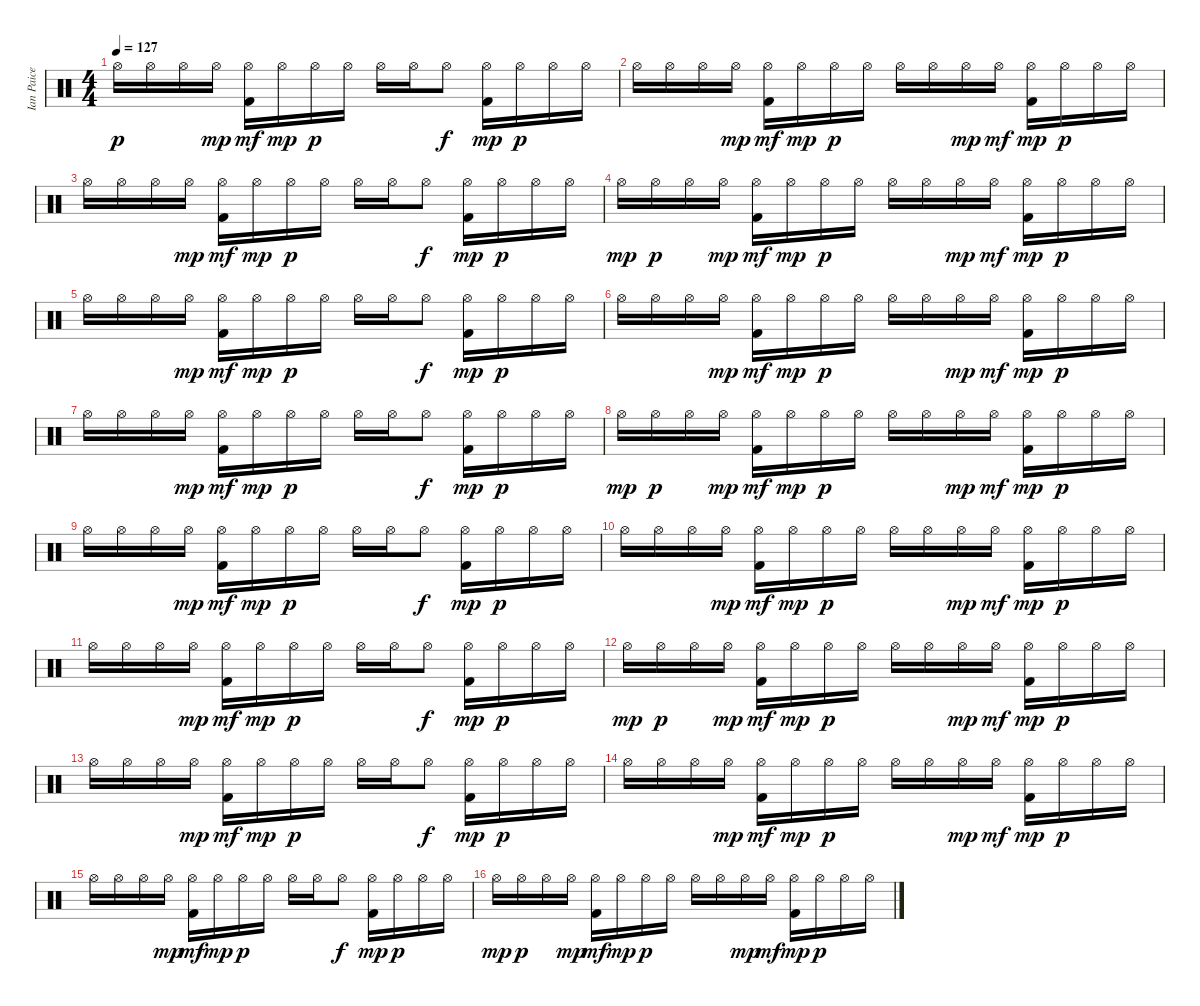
\track ("Ian Paice" "Ian Paice") {instrument percussion}
\staff {score}
\articulation defaults
\ts (4 4)
\tempo 127
\clef neutral
\ks c "Hi-Hat (open)".16{dy p} "Hi-Hat (open)".16 "Hi-Hat (open)".16 "Hi-Hat (open)".16{dy mp}
("Hi-Hat (open)" "Kick (hit) 2").16{dy mf} "Hi-Hat (open)".16{dy mp} "Hi-Hat (open)".16{dy p} "Hi-Hat (open)".16 "Hi-Hat (open)".16 "Hi-Hat (open)".16 "Hi-Hat (open)".8{dy f} ("Hi-Hat (open)" "Kick (hit) 2").16{dy mp} "Hi-Hat (open)".16{dy p} "Hi-Hat (open)".16 "Hi-Hat (open)".16 |
"Hi-Hat (open)".16 "Hi-Hat (open)".16 "Hi-Hat (open)".16 "Hi-Hat (open)".16{dy mp} ("Hi-Hat (open)" "Kick (hit) 2").16{dy mf} "Hi-Hat (open)".16{dy mp} "Hi-Hat (open)".16{dy p} "Hi-Hat (open)".16 "Hi-Hat (open)".16 "Hi-Hat (open)".16 "Hi-Hat (open)".16{dy mp} "Hi-Hat (open)".16{dy mf} ("Hi-Hat (open)" "Kick (hit) 2").16{dy mp} "Hi-Hat (open)".16{dy p} "Hi-Hat (open)".16 "Hi-Hat (open)".16 |
"Hi-Hat (open)".16 "Hi-Hat (open)".16 "Hi-Hat (open)".16 "Hi-Hat (open)".16{dy mp} ("Hi-Hat (open)" "Kick (hit) 2").16{dy mf} "Hi-Hat (open)".16{dy mp} "Hi-Hat (open)".16{dy p} "Hi-Hat (open)".16 "Hi-Hat (open)".16 "Hi-Hat (open)".16 "Hi-Hat (open)".8{dy f} ("Hi-Hat (open)" "Kick (hit) 2").16{dy mp} "Hi-Hat (open)".16{dy p} "Hi-Hat (open)".16 "Hi-Hat (open)".16 |
"Hi-Hat (open)".16{dy mp} "Hi-Hat (open)".16{dy p} "Hi-Hat (open)".16 "Hi-Hat (open)".16{dy mp} ("Hi-Hat (open)" "Kick (hit) 2").16{dy mf} "Hi-Hat (open)".16{dy mp} "Hi-Hat (open)".16{dy p} "Hi-Hat (open)".16 "Hi-Hat (open)".16 "Hi-Hat (open)".16 "Hi-Hat (open)".16{dy mp} "Hi-Hat (open)".16{dy mf} ("Hi-Hat (open)" "Kick (hit) 2").16{dy mp} "Hi-Hat (open)".16{dy p} "Hi-Hat (open)".16 "Hi-Hat (open)".16 |
"Hi-Hat (open)".16 "Hi-Hat (open)".16 "Hi-Hat (open)".16 "Hi-Hat (open)".16{dy mp} ("Hi-Hat (open)" "Kick (hit) 2").16{dy mf} "Hi-Hat (open)".16{dy mp} "Hi-Hat (open)".16{dy p} "Hi-Hat (open)".16 "Hi-Hat (open)".16 "Hi-Hat (open)".16 "Hi-Hat (open)".8{dy f} ("Hi-Hat (open)" "Kick (hit) 2").16{dy mp} "Hi-Hat (open)".16{dy p} "Hi-Hat (open)".16 "Hi-Hat (open)".16 |
"Hi-Hat (open)".16 "Hi-Hat (open)".16 "Hi-Hat (open)".16 "Hi-Hat (open)".16{dy mp} ("Hi-Hat (open)" "Kick (hit) 2").16{dy mf} "Hi-Hat (open)".16{dy mp} "Hi-Hat (open)".16{dy p} "Hi-Hat (open)".16 "Hi-Hat (open)".16 "Hi-Hat (open)".16 "Hi-Hat (open)".16{dy mp} "Hi-Hat (open)".16{dy mf} ("Hi-Hat (open)" "Kick (hit) 2").16{dy mp} "Hi-Hat (open)".16{dy p} "Hi-Hat (open)".16 "Hi-Hat (open)".16 |
"Hi-Hat (open)".16 "Hi-Hat (open)".16 "Hi-Hat (open)".16 "Hi-Hat (open)".16{dy mp} ("Hi-Hat (open)" "Kick (hit) 2").16{dy mf} "Hi-Hat (open)".16{dy mp} "Hi-Hat (open)".16{dy p} "Hi-Hat (open)".16 "Hi-Hat (open)".16 "Hi-Hat (open)".16 "Hi-Hat (open)".8{dy f} ("Hi-Hat (open)" "Kick (hit) 2").16{dy mp} "Hi-Hat (open)".16{dy p} "Hi-Hat (open)".16 "Hi-Hat (open)".16 |
"Hi-Hat (open)".16{dy mp} "Hi-Hat (open)".16{dy p} "Hi-Hat (open)".16 "Hi-Hat (open)".16{dy mp} ("Hi-Hat (open)" "Kick (hit) 2").16{dy mf} "Hi-Hat (open)".16{dy mp} "Hi-Hat (open)".16{dy p} "Hi-Hat (open)".16 "Hi-Hat (open)".16 "Hi-Hat (open)".16 "Hi-Hat (open)".16{dy mp} "Hi-Hat (open)".16{dy mf} ("Hi-Hat (open)" "Kick (hit) 2").16{dy mp} "Hi-Hat (open)".16{dy p} "Hi-Hat (open)".16 "Hi-Hat (open)".16 |
"Hi-Hat (open)".16 "Hi-Hat (open)".16 "Hi-Hat (open)".16 "Hi-Hat (open)".16{dy mp} ("Hi-Hat (open)" "Kick (hit) 2").16{dy mf} "Hi-Hat (open)".16{dy mp} "Hi-Hat (open)".16{dy p} "Hi-Hat (open)".16 "Hi-Hat (open)".16 "Hi-Hat (open)".16 "Hi-Hat (open)".8{dy f} ("Hi-Hat (open)" "Kick (hit) 2").16{dy mp} "Hi-Hat (open)".16{dy p} "Hi-Hat (open)".16 "Hi-Hat (open)".16 |
"Hi-Hat (open)".16 "Hi-Hat (open)".16 "Hi-Hat (open)".16 "Hi-Hat (open)".16{dy mp} ("Hi-Hat (open)" "Kick (hit) 2").16{dy mf} "Hi-Hat (open)".16{dy mp} "Hi-Hat (open)".16{dy p} "Hi-Hat (open)".16 "Hi-Hat (open)".16 "Hi-Hat (open)".16 "Hi-Hat (open)".16{dy mp} "Hi-Hat (open)".16{dy mf} ("Hi-Hat (open)" "Kick (hit) 2").16{dy mp} "Hi-Hat (open)".16{dy p} "Hi-Hat (open)".16 "Hi-Hat (open)".16 |
"Hi-Hat (open)".16 "Hi-Hat (open)".16 "Hi-Hat (open)".16 "Hi-Hat (open)".16{dy mp} ("Hi-Hat (open)" "Kick (hit) 2").16{dy mf} "Hi-Hat (open)".16{dy mp} "Hi-Hat (open)".16{dy p} "Hi-Hat (open)".16 "Hi-Hat (open)".16 "Hi-Hat (open)".16 "Hi-Hat (open)".8{dy f} ("Hi-Hat (open)" "Kick (hit) 2").16{dy mp} "Hi-Hat (open)".16{dy p} "Hi-Hat (open)".16 "Hi-Hat (open)".16 |
"Hi-Hat (open)".16{dy mp} "Hi-Hat (open)".16{dy p} "Hi-Hat (open)".16 "Hi-Hat (open)".16{dy mp} ("Hi-Hat (open)" "Kick (hit) 2").16{dy mf} "Hi-Hat (open)".16{dy mp} "Hi-Hat (open)".16{dy p} "Hi-Hat (open)".16 "Hi-Hat (open)".16 "Hi-Hat (open)".16 "Hi-Hat (open)".16{dy mp} "Hi-Hat (open)".16{dy mf} ("Hi-Hat (open)" "Kick (hit) 2").16{dy mp} "Hi-Hat (open)".16{dy p} "Hi-Hat (open)".16 "Hi-Hat (open)".16 |
"Hi-Hat (open)".16 "Hi-Hat (open)".16 "Hi-Hat (open)".16 "Hi-Hat (open)".16{dy mp} ("Hi-Hat (open)" "Kick (hit) 2").16{dy mf} "Hi-Hat (open)".16{dy mp} "Hi-Hat (open)".16{dy p} "Hi-Hat (open)".16 "Hi-Hat (open)".16 "Hi-Hat (open)".16 "Hi-Hat (open)".8{dy f} ("Hi-Hat (open)" "Kick (hit) 2").16{dy mp} "Hi-Hat (open)".16{dy p} "Hi-Hat (open)".16 "Hi-Hat (open)".16 |
"Hi-Hat (open)".16 "Hi-Hat (open)".16 "Hi-Hat (open)".16 "Hi-Hat (open)".16{dy mp} ("Hi-Hat (open)" "Kick (hit) 2").16{dy mf} "Hi-Hat (open)".16{dy mp} "Hi-Hat (open)".16{dy p} "Hi-Hat (open)".16 "Hi-Hat (open)".16 "Hi-Hat (open)".16 "Hi-Hat (open)".16{dy mp} "Hi-Hat (open)".16{dy mf} ("Hi-Hat (open)" "Kick (hit) 2").16{dy mp} "Hi-Hat (open)".16{dy p} "Hi-Hat (open)".16 "Hi-Hat (open)".16 |
"Hi-Hat (open)".16 "Hi-Hat (open)".16 "Hi-Hat (open)".16 "Hi-Hat (open)".16{dy mp} ("Hi-Hat (open)" "Kick (hit) 2").16{dy mf} "Hi-Hat (open)".16{dy mp} "Hi-Hat (open)".16{dy p} "Hi-Hat (open)".16 "Hi-Hat (open)".16 "Hi-Hat (open)".16 "Hi-Hat (open)".8{dy f} ("Hi-Hat (open)" "Kick (hit) 2").16{dy mp} "Hi-Hat (open)".16{dy p} "Hi-Hat (open)".16 "Hi-Hat (open)".16 |
"Hi-Hat (open)".16{dy mp} "Hi-Hat (open)".16{dy p} "Hi-Hat (open)".16 "Hi-Hat (open)".16{dy mp} ("Hi-Hat (open)" "Kick (hit) 2").16{dy mf} "Hi-Hat (open)".16{dy mp} "Hi-Hat (open)".16{dy p} "Hi-Hat (open)".16 "Hi-Hat (open)".16 "Hi-Hat (open)".16 "Hi-Hat (open)".16{dy mp} "Hi-Hat (open)".16{dy mf} ("Hi-Hat (open)" "Kick (hit) 2").16{dy mp} "Hi-Hat (open)".16{dy p} "Hi-Hat (open)".16 "Hi-Hat (open)".16
